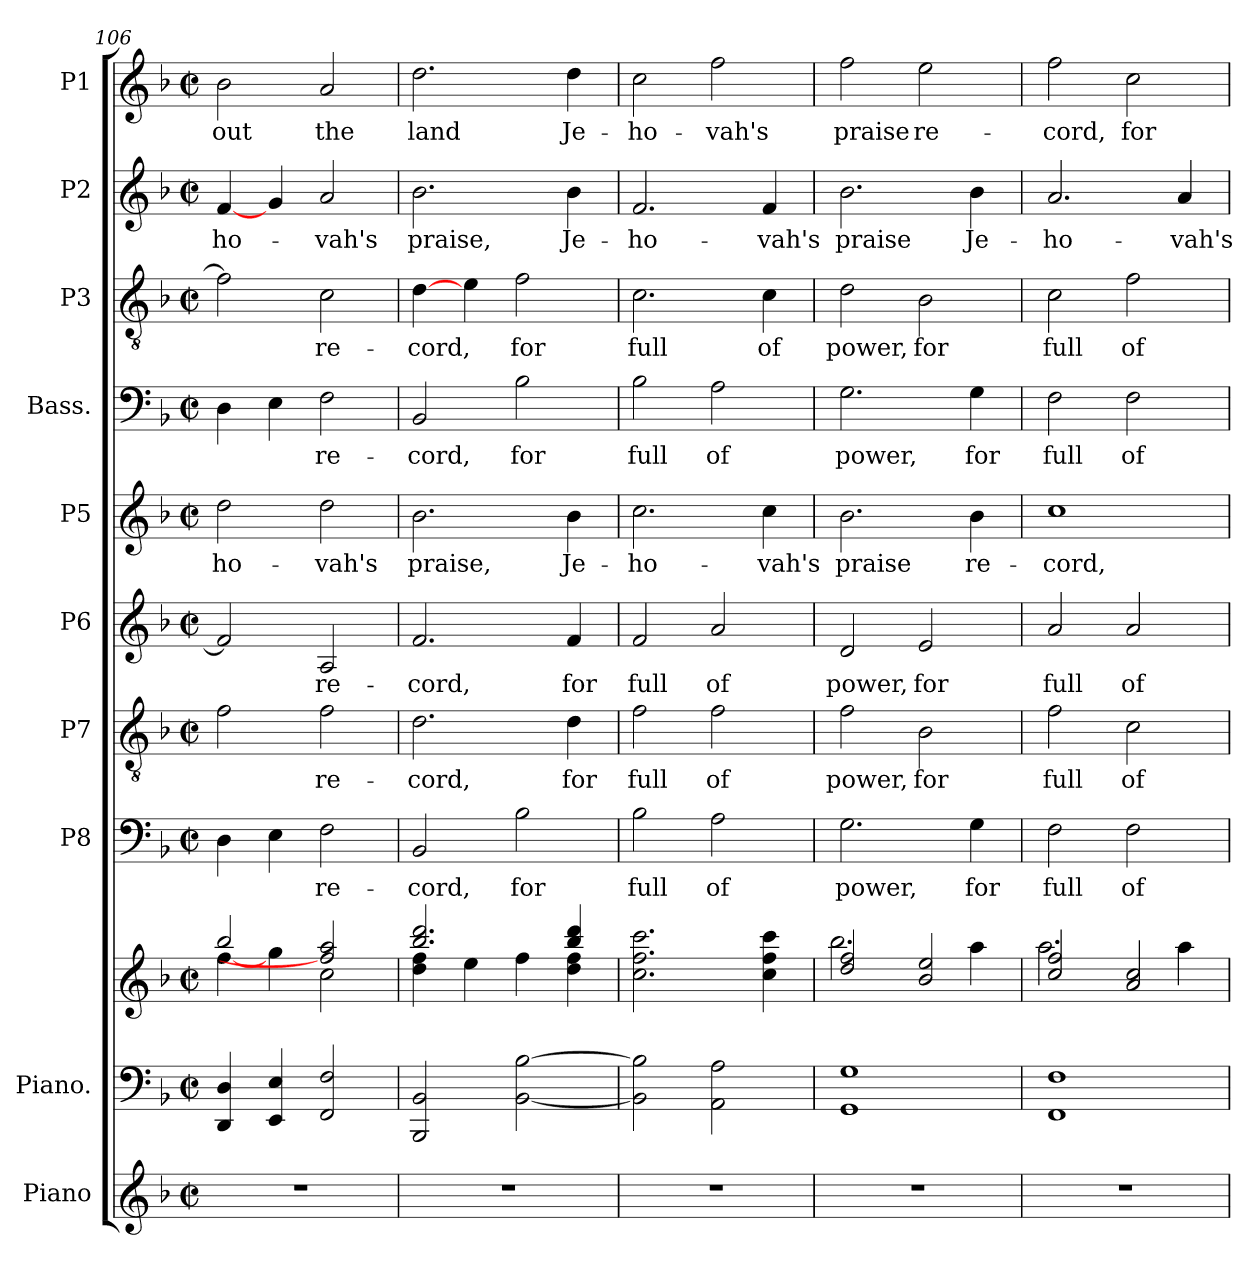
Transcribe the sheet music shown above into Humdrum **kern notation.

**kern	**kern	**kern	**kern	**text	**kern	**text	**kern	**text	**kern	**text	**kern	**text	**kern	**text	**kern	**text	**kern	**text
*part10	*part9	*part9	*part8	*part8	*part7	*part7	*part6	*part6	*part5	*part5	*part4	*part4	*part3	*part3	*part2	*part2	*part1	*part1
*staff11	*staff10	*staff9	*staff8	*staff8	*staff7	*staff7	*staff6	*staff6	*staff5	*staff5	*staff4	*staff4	*staff3	*staff3	*staff2	*staff2	*staff1	*staff1
*I"Piano	*I"Piano.	*	*I"P8	*	*I"P7	*	*I"P6	*	*I"P5	*	*I"Bass.	*	*I"P3	*	*I"P2	*	*I"P1	*
*I'Pno.	*	*	*	*	*	*	*	*	*	*	*	*	*	*	*	*	*	*
*clefG2	*clefF4	*clefG2	*clefF4	*	*clefGv2	*	*clefG2	*	*clefG2	*	*clefF4	*	*clefGv2	*	*clefG2	*	*clefG2	*
*k[b-]	*k[b-]	*k[b-]	*k[b-]	*	*k[b-]	*	*k[b-]	*	*k[b-]	*	*k[b-]	*	*k[b-]	*	*k[b-]	*	*k[b-]	*
*F:	*F:	*F:	*F:	*	*F:	*	*F:	*	*F:	*	*F:	*	*F:	*	*F:	*	*F:	*
*M2/2	*M2/2	*M2/2	*M2/2	*	*M2/2	*	*M2/2	*	*M2/2	*	*M2/2	*	*M2/2	*	*M2/2	*	*M2/2	*
*met(c|)	*met(c|)	*met(c|)	*met(c|)	*	*met(c|)	*	*met(c|)	*	*met(c|)	*	*met(c|)	*	*met(c|)	*	*met(c|)	*	*met(c|)	*
=106	=106	=106	=106	=106	=106	=106	=106	=106	=106	=106	=106	=106	=106	=106	=106	=106	=106	=106
*	*	*^	*	*	*	*	*	*	*	*	*	*	*	*	*	*	*	*
!	!	!	!	!	!LO:LY:b:color=#000000	!	!	!	!	!	!	!	!	!	!	!	!	!	!
!	!	!	!	!	!	!	!LO:LY:b:color=#000000	!	!	!	!	!	!	!	!	!	!	!	!
!	!	!	!	!	!	!	!	!	!LO:LY:b:color=#000000	!	!	!	!	!	!	!	!	!	!
!	!	!	!	!	!	!	!	!	!	!	!LO:LY:b:color=#000000	!	!	!	!	!	!	!	!
!	!	!	!	!	!	!	!	!	!	!	!	!	!LO:LY:b:color=#000000	!	!	!	!	!	!
!	!	!	!	!	!	!	!	!	!	!	!	!	!	!	!LO:LY:b:color=#000000	!	!	!	!
!	!	!	!	!	!	!	!	!	!	!	!	!	!	!	!	!	!LO:LY:b:color=#000000	!	!
!	!	!	!	!	!	!	!	!	!	!	!	!	!	!	!	!	!	!	!LO:LY:b:color=#000000
1r	4DDi/ 4Di	2bb-i/	[4ffi\	4Di\	.	2fi\	.	2fi/]	.	2ddi\	-ho-	4Di\	.	2fi\]	.	[4fi/	-ho-	2b-i\	-out
!	!	!	!	!	!LO:LY:b:color=#000000	!	!	!	!	!	!	!	!	!	!	!	!	!	!
!	!	!	!	!	!	!	!	!	!	!	!	!	!LO:LY:b:color=#000000	!	!	!	!	!	!
.	4EEi/ 4Ei	.	4ggi\	4Ei\	.	.	.	.	.	.	.	4Ei\	.	.	.	4gi/	.	.	.
!	!	!	!	!	!LO:LY:b:color=#000000	!	!	!	!	!	!	!	!	!	!	!	!	!	!
!	!	!	!	!	!	!	!LO:LY:b:color=#000000	!	!	!	!	!	!	!	!	!	!	!	!
!	!	!	!	!	!	!	!	!	!LO:LY:b:color=#000000	!	!	!	!	!	!	!	!	!	!
!	!	!	!	!	!	!	!	!	!	!	!LO:LY:b:color=#000000	!	!	!	!	!	!	!	!
!	!	!	!	!	!	!	!	!	!	!	!	!	!LO:LY:b:color=#000000	!	!	!	!	!	!
!	!	!	!	!	!	!	!	!	!	!	!	!	!	!	!LO:LY:b:color=#000000	!	!	!	!
!	!	!	!	!	!	!	!	!	!	!	!	!	!	!	!	!	!LO:LY:b:color=#000000	!	!
!	!	!	!	!	!	!	!	!	!	!	!	!	!	!	!	!	!	!	!LO:LY:b:color=#000000
.	2FFi/ 2Fi	2ffi/] 2aai	2cci\	2Fi\	re-	2fi\	re-	2Ai/	re-	2ddi\	-vah's	2Fi\	re-	2ci\	re-	2ai/	-vah's	2ai/	the
=107	=107	=107	=107	=107	=107	=107	=107	=107	=107	=107	=107	=107	=107	=107	=107	=107	=107	=107	=107
!	!	!	!	!	!LO:LY:b:color=#000000	!	!	!	!	!	!	!	!	!	!	!	!	!	!
!	!	!	!	!	!	!	!LO:LY:b:color=#000000	!	!	!	!	!	!	!	!	!	!	!	!
!	!	!	!	!	!	!	!	!	!LO:LY:b:color=#000000	!	!	!	!	!	!	!	!	!	!
!	!	!	!	!	!	!	!	!	!	!	!LO:LY:b:color=#000000	!	!	!	!	!	!	!	!
!	!	!	!	!	!	!	!	!	!	!	!	!	!LO:LY:b:color=#000000	!	!	!	!	!	!
!	!	!	!	!	!	!	!	!	!	!	!	!	!	!	!LO:LY:b:color=#000000	!	!	!	!
!	!	!	!	!	!	!	!	!	!	!	!	!	!	!	!	!	!LO:LY:b:color=#000000	!	!
!	!	!	!	!	!	!	!	!	!	!	!	!	!	!	!	!	!	!	!LO:LY:b:color=#000000
1r	2BBB-i/ 2BB-i	2.bb-i/ 2.dddi	4ddi\ 4ffi	2BB-i/	-cord,	2.di\	-cord,	2.fi/	-cord,	2.b-i\	praise,	2BB-i/	-cord,	[4di\	-cord,	2.b-i\	praise,	2.ddi\	land
.	.	.	4eei\	.	.	.	.	.	.	.	.	.	.	4ei\	.	.	.	.	.
!	!	!	!	!	!LO:LY:b:color=#000000	!	!	!	!	!	!	!	!	!	!	!	!	!	!
!	!	!	!	!	!	!	!	!	!	!	!	!	!LO:LY:b:color=#000000	!	!	!	!	!	!
!	!	!	!	!	!	!	!	!	!	!	!	!	!	!	!LO:LY:b:color=#000000	!	!	!	!
.	[2BB-i\ [2B-i	.	4ffi\	2B-i\	for	.	.	.	.	.	.	2B-i\	for	2fi\	for	.	.	.	.
!	!	!	!	!	!	!	!LO:LY:b:color=#000000	!	!	!	!	!	!	!	!	!	!	!	!
!	!	!	!	!	!	!	!	!	!LO:LY:b:color=#000000	!	!	!	!	!	!	!	!	!	!
!	!	!	!	!	!	!	!	!	!	!	!LO:LY:b:color=#000000	!	!	!	!	!	!	!	!
!	!	!	!	!	!	!	!	!	!	!	!	!	!	!	!	!	!LO:LY:b:color=#000000	!	!
!	!	!	!	!	!	!	!	!	!	!	!	!	!	!	!	!	!	!	!LO:LY:b:color=#000000
.	.	4bb-i/ 4dddi	4ddi\ 4ffi	.	.	4di\	for	4fi/	for	4b-i\	Je-	.	.	.	.	4b-i\	Je-	4ddi\	Je-
*	*	*v	*v	*	*	*	*	*	*	*	*	*	*	*	*	*	*	*	*
=108	=108	=108	=108	=108	=108	=108	=108	=108	=108	=108	=108	=108	=108	=108	=108	=108	=108	=108
*	*	*^	*	*	*	*	*	*	*	*	*	*	*	*	*	*	*	*
!	!	!	!	!	!LO:LY:b:color=#000000	!	!	!	!	!	!	!	!	!	!	!	!	!	!
*	*	*v	*v	*	*	*	*	*	*	*	*	*	*	*	*	*	*	*	*
*	*	*^	*	*	*	*	*	*	*	*	*	*	*	*	*	*	*	*
!	!	!	!	!	!	!	!LO:LY:b:color=#000000	!	!	!	!	!	!	!	!	!	!	!	!
*	*	*v	*v	*	*	*	*	*	*	*	*	*	*	*	*	*	*	*	*
*	*	*^	*	*	*	*	*	*	*	*	*	*	*	*	*	*	*	*
!	!	!	!	!	!	!	!	!	!LO:LY:b:color=#000000	!	!	!	!	!	!	!	!	!	!
*	*	*v	*v	*	*	*	*	*	*	*	*	*	*	*	*	*	*	*	*
*	*	*^	*	*	*	*	*	*	*	*	*	*	*	*	*	*	*	*
!	!	!	!	!	!	!	!	!	!	!	!LO:LY:b:color=#000000	!	!	!	!	!	!	!	!
*	*	*v	*v	*	*	*	*	*	*	*	*	*	*	*	*	*	*	*	*
*	*	*^	*	*	*	*	*	*	*	*	*	*	*	*	*	*	*	*
!	!	!	!	!	!	!	!	!	!	!	!	!	!LO:LY:b:color=#000000	!	!	!	!	!	!
*	*	*v	*v	*	*	*	*	*	*	*	*	*	*	*	*	*	*	*	*
*	*	*^	*	*	*	*	*	*	*	*	*	*	*	*	*	*	*	*
!	!	!	!	!	!	!	!	!	!	!	!	!	!	!	!LO:LY:b:color=#000000	!	!	!	!
*	*	*v	*v	*	*	*	*	*	*	*	*	*	*	*	*	*	*	*	*
*	*	*^	*	*	*	*	*	*	*	*	*	*	*	*	*	*	*	*
!	!	!	!	!	!	!	!	!	!	!	!	!	!	!	!	!	!LO:LY:b:color=#000000	!	!
*	*	*v	*v	*	*	*	*	*	*	*	*	*	*	*	*	*	*	*	*
*	*	*^	*	*	*	*	*	*	*	*	*	*	*	*	*	*	*	*
!	!	!	!	!	!	!	!	!	!	!	!	!	!	!	!	!	!	!	!LO:LY:b:color=#000000
*	*	*v	*v	*	*	*	*	*	*	*	*	*	*	*	*	*	*	*	*
1r	2BB-i\] 2B-i]	2.cci\ 2.ffi 2.ccci	2B-i\	full	2fi\	full	2fi/	full	2.cci\	-ho-	2B-i\	full	2.ci\	full	2.fi/	-ho-	2cci\	-ho-
!	!	!	!	!LO:LY:b:color=#000000	!	!	!	!	!	!	!	!	!	!	!	!	!	!
!	!	!	!	!	!	!LO:LY:b:color=#000000	!	!	!	!	!	!	!	!	!	!	!	!
!	!	!	!	!	!	!	!	!LO:LY:b:color=#000000	!	!	!	!	!	!	!	!	!	!
!	!	!	!	!	!	!	!	!	!	!	!	!LO:LY:b:color=#000000	!	!	!	!	!	!
!	!	!	!	!	!	!	!	!	!	!	!	!	!	!	!	!	!	!LO:LY:b:color=#000000
.	2AAi\ 2Ai	.	2Ai\	of	2fi\	of	2ai/	of	.	.	2Ai\	of	.	.	.	.	2ffi\	-vah's
!	!	!	!	!	!	!	!	!	!	!LO:LY:b:color=#000000	!	!	!	!	!	!	!	!
!	!	!	!	!	!	!	!	!	!	!	!	!	!	!LO:LY:b:color=#000000	!	!	!	!
!	!	!	!	!	!	!	!	!	!	!	!	!	!	!	!	!LO:LY:b:color=#000000	!	!
.	.	4cci\ 4ffi 4ccci	.	.	.	.	.	.	4cci\	-vah's	.	.	4ci\	of	4fi/	-vah's	.	.
=109	=109	=109	=109	=109	=109	=109	=109	=109	=109	=109	=109	=109	=109	=109	=109	=109	=109	=109
*	*	*^	*	*	*	*	*	*	*	*	*	*	*	*	*	*	*	*
!	!	!	!	!	!LO:LY:b:color=#000000	!	!	!	!	!	!	!	!	!	!	!	!	!	!
!	!	!	!	!	!	!	!LO:LY:b:color=#000000	!	!	!	!	!	!	!	!	!	!	!	!
!	!	!	!	!	!	!	!	!	!LO:LY:b:color=#000000	!	!	!	!	!	!	!	!	!	!
!	!	!	!	!	!	!	!	!	!	!	!LO:LY:b:color=#000000	!	!	!	!	!	!	!	!
!	!	!	!	!	!	!	!	!	!	!	!	!	!LO:LY:b:color=#000000	!	!	!	!	!	!
!	!	!	!	!	!	!	!	!	!	!	!	!	!	!	!LO:LY:b:color=#000000	!	!	!	!
!	!	!	!	!	!	!	!	!	!	!	!	!	!	!	!	!	!LO:LY:b:color=#000000	!	!
!	!	!	!	!	!	!	!	!	!	!	!	!	!	!	!	!	!	!	!LO:LY:b:color=#000000
1r	1GGi 1Gi	2ddi/ 2ffi	2.bb-i\	2.Gi\	power,	2fi\	power,	2di/	power,	2.b-i\	praise	2.Gi\	power,	2di\	power,	2.b-i\	praise	2ffi\	praise
!	!	!	!	!	!	!	!LO:LY:b:color=#000000	!	!	!	!	!	!	!	!	!	!	!	!
!	!	!	!	!	!	!	!	!	!LO:LY:b:color=#000000	!	!	!	!	!	!	!	!	!	!
!	!	!	!	!	!	!	!	!	!	!	!	!	!	!	!LO:LY:b:color=#000000	!	!	!	!
!	!	!	!	!	!	!	!	!	!	!	!	!	!	!	!	!	!	!	!LO:LY:b:color=#000000
.	.	2b-i/ 2eei	.	.	.	2B-i\	for	2ei/	for	.	.	.	.	2B-i\	for	.	.	2eei\	re-
!	!	!	!	!	!LO:LY:b:color=#000000	!	!	!	!	!	!	!	!	!	!	!	!	!	!
!	!	!	!	!	!	!	!	!	!	!	!LO:LY:b:color=#000000	!	!	!	!	!	!	!	!
!	!	!	!	!	!	!	!	!	!	!	!	!	!LO:LY:b:color=#000000	!	!	!	!	!	!
!	!	!	!	!	!	!	!	!	!	!	!	!	!	!	!	!	!LO:LY:b:color=#000000	!	!
.	.	.	4aai\	4Gi\	for	.	.	.	.	4b-i\	re-	4Gi\	for	.	.	4b-i\	Je-	.	.
=110	=110	=110	=110	=110	=110	=110	=110	=110	=110	=110	=110	=110	=110	=110	=110	=110	=110	=110	=110
!	!	!	!	!	!LO:LY:b:color=#000000	!	!	!	!	!	!	!	!	!	!	!	!	!	!
!	!	!	!	!	!	!	!LO:LY:b:color=#000000	!	!	!	!	!	!	!	!	!	!	!	!
!	!	!	!	!	!	!	!	!	!LO:LY:b:color=#000000	!	!	!	!	!	!	!	!	!	!
!	!	!	!	!	!	!	!	!	!	!	!LO:LY:b:color=#000000	!	!	!	!	!	!	!	!
!	!	!	!	!	!	!	!	!	!	!	!	!	!LO:LY:b:color=#000000	!	!	!	!	!	!
!	!	!	!	!	!	!	!	!	!	!	!	!	!	!	!LO:LY:b:color=#000000	!	!	!	!
!	!	!	!	!	!	!	!	!	!	!	!	!	!	!	!	!	!LO:LY:b:color=#000000	!	!
!	!	!	!	!	!	!	!	!	!	!	!	!	!	!	!	!	!	!	!LO:LY:b:color=#000000
1r	1FFi 1Fi	2cci/ 2ffi	2.aai\	2Fi\	full	2fi\	full	2ai/	full	1cci	-cord,	2Fi\	full	2ci\	full	2.ai/	-ho-	2ffi\	-cord,
!	!	!	!	!	!LO:LY:b:color=#000000	!	!	!	!	!	!	!	!	!	!	!	!	!	!
!	!	!	!	!	!	!	!LO:LY:b:color=#000000	!	!	!	!	!	!	!	!	!	!	!	!
!	!	!	!	!	!	!	!	!	!LO:LY:b:color=#000000	!	!	!	!	!	!	!	!	!	!
!	!	!	!	!	!	!	!	!	!	!	!	!	!LO:LY:b:color=#000000	!	!	!	!	!	!
!	!	!	!	!	!	!	!	!	!	!	!	!	!	!	!LO:LY:b:color=#000000	!	!	!	!
!	!	!	!	!	!	!	!	!	!	!	!	!	!	!	!	!	!	!	!LO:LY:b:color=#000000
.	.	2ai/ 2cci	.	2Fi\	of	2ci\	of	2ai/	of	.	.	2Fi\	of	2fi\	of	.	.	2cci\	for
!	!	!	!	!	!	!	!	!	!	!	!	!	!	!	!	!	!LO:LY:b:color=#000000	!	!
.	.	.	4aai\	.	.	.	.	.	.	.	.	.	.	.	.	4ai/	-vah's	.	.
*	*	*v	*v	*	*	*	*	*	*	*	*	*	*	*	*	*	*	*	*
=	=	=	=	=	=	=	=	=	=	=	=	=	=	=	=	=	=	=
*-	*-	*-	*-	*-	*-	*-	*-	*-	*-	*-	*-	*-	*-	*-	*-	*-	*-	*-
